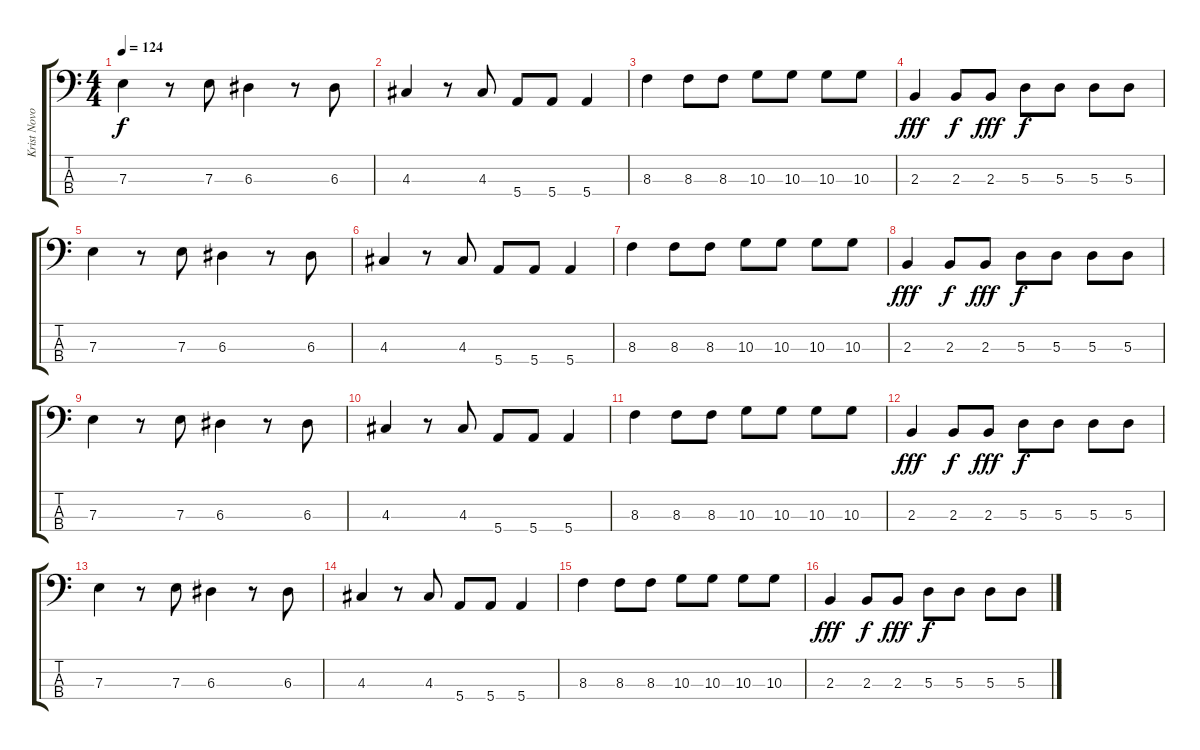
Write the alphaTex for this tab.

\track ("Krist Novoselic" "Krist Novo") {instrument electricbasspick}
\staff {score tabs}
\tuning (G2 D2 A1 E1) {hide}
\ts (4 4)
\tempo 124
\clef f4
\ks c
7.3.4{dy f} r.8 7.3.8 6.3.4 r.8 6.3.8 |
4.3.4 r.8 4.3.8 5.4.8 5.4.8 5.4.4 |
8.3.4 8.3.8 8.3.8 10.3.8 10.3.8 10.3.8 10.3.8 |
2.3.4{dy fff} 2.3.8{dy f} 2.3.8{dy fff} 5.3.8{dy f} 5.3.8 5.3.8 5.3.8 |
7.3.4 r.8 7.3.8 6.3.4 r.8 6.3.8 |
4.3.4 r.8 4.3.8 5.4.8 5.4.8 5.4.4 |
8.3.4 8.3.8 8.3.8 10.3.8 10.3.8 10.3.8 10.3.8 |
2.3.4{dy fff} 2.3.8{dy f} 2.3.8{dy fff} 5.3.8{dy f} 5.3.8 5.3.8 5.3.8 |
7.3.4 r.8 7.3.8 6.3.4 r.8 6.3.8 |
4.3.4 r.8 4.3.8 5.4.8 5.4.8 5.4.4 |
8.3.4 8.3.8 8.3.8 10.3.8 10.3.8 10.3.8 10.3.8 |
2.3.4{dy fff} 2.3.8{dy f} 2.3.8{dy fff} 5.3.8{dy f} 5.3.8 5.3.8 5.3.8 |
7.3.4 r.8 7.3.8 6.3.4 r.8 6.3.8 |
4.3.4 r.8 4.3.8 5.4.8 5.4.8 5.4.4 |
8.3.4 8.3.8 8.3.8 10.3.8 10.3.8 10.3.8 10.3.8 |
2.3.4{dy fff} 2.3.8{dy f} 2.3.8{dy fff} 5.3.8{dy f} 5.3.8 5.3.8 5.3.8
